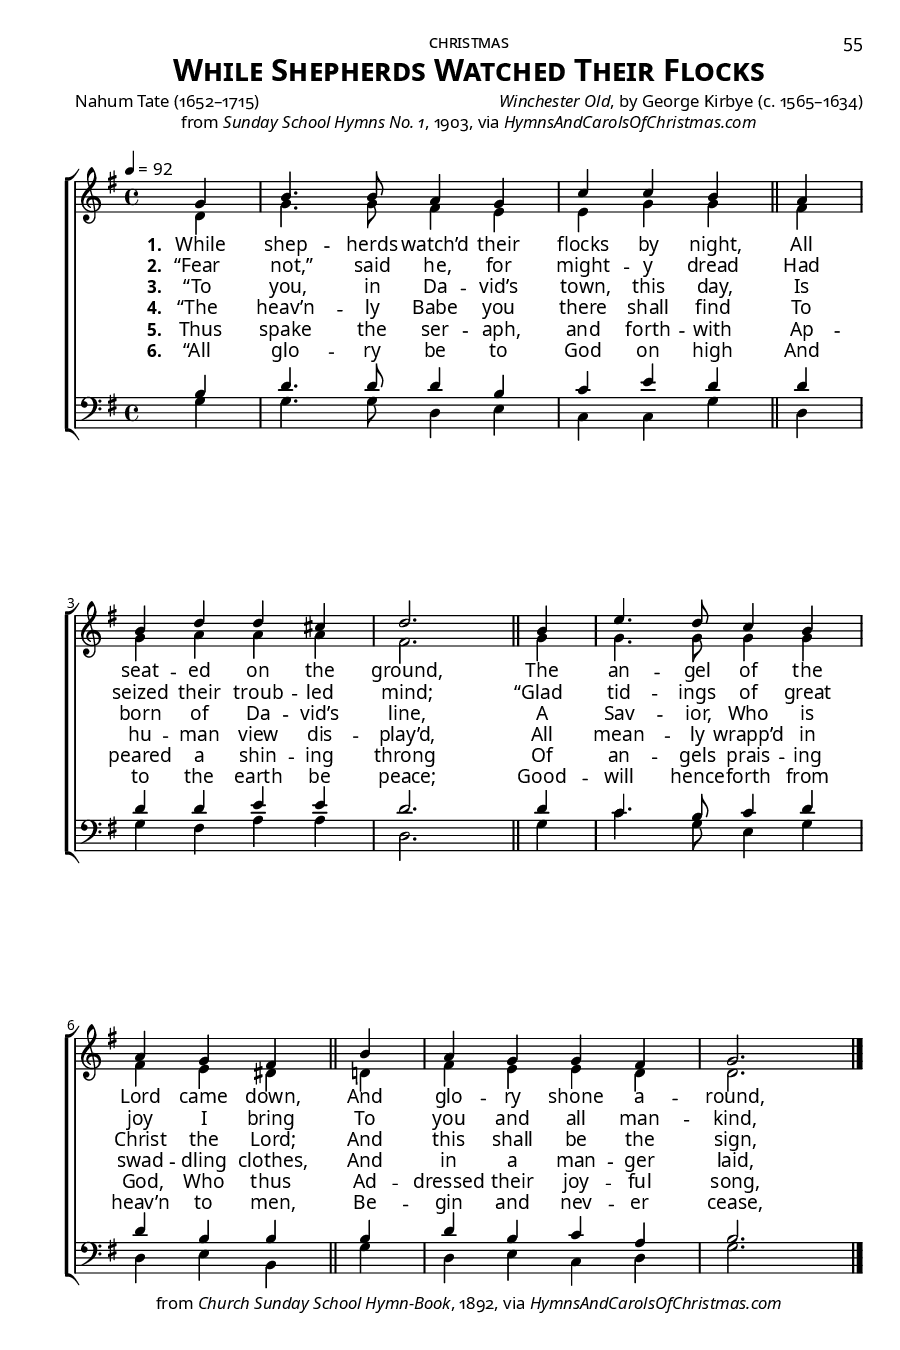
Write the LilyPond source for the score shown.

\version "2.14.2"
\include "util.ly"
\header {
    title = \markup{\override #'(font-name . "Garamond Premier Pro Semibold"){ \abs-fontsize #15 \smallCapsOldStyle"While Shepherds Watched Their Flocks"}}
    poet = \markup\oldStyleNum"Nahum Tate (1652–1715)"
    composer = \markup\concat{\italic"Winchester Old" \oldStyleNum", by George Kirbye (c. 1565–1634)"}
  }\paper {
  print-all-headers = ##f
  paper-height = 9\in
  paper-width = 6\in
  indent = 0\in
  %system-system-spacing = #'((basic-distance . 10) (padding . 0))
  system-system-spacing =
    #'((basic-distance . 35)
       (minimum-distance . 0)
       (padding . -2)
       (stretchability . 200))
  markup-system-spacing =
    #'((basic-distance . 0)
       (minimum-distance . 0)
       (padding . 0.5)
       (stretchability . 0))
  system-markup-spacing =
    #'((basic-distance . 0)
       (minimum-distance . 0)
       (padding . 0.5)
       (stretchability . 0))
  
  ragged-last-bottom = ##t
  ragged-bottom = ##f
  two-sided = ##t
  inner-margin = 0.5\in
  outer-margin = 0.25\in
  top-margin = 0.25\in
  bottom-margin = 0.25\in
  first-page-number = #055
  print-first-page-number = ##t
  headerLine = \markup{\override #'(font-name . "Garamond Premier Pro") \smallCapsOldStyle"christmas"}
  oddHeaderMarkup = \markup\fill-line{
     \override #'(font-name . "Garamond Premier Pro")\abs-fontsize #8.5
     \combine 
        \fill-line{"" \if \should-print-page-number
        \oldStylePageNum""
        }
        \fill-line{\headerLine}
  }
  evenHeaderMarkup = \markup {
     \override #'(font-name . "Garamond Premier Pro")\abs-fontsize #8.5
     \combine
        \if \should-print-page-number
        \oldStylePageNum""
        \fill-line{\headerLine}
  }
}
#(set-global-staff-size 14.6) \paper{ #(define fonts (make-pango-font-tree "GoudyOlSt BT" "Garamond Premier Pro" "Garamond Premier Pro" (/ 14.6 20))) }

\markup \fill-line \center-align { \concat { "from " \italic\oldStyleNum "Sunday School Hymns No. 1" \oldStyleNum", 1903, via " \italic"HymnsAndCarolsOfChristmas.com"}}
\markup\vspace#0.5














\header {
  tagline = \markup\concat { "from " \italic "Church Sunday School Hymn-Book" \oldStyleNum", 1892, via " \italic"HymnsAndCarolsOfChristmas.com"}
}
global = {
  \key g \major
  \time 4/4
  \autoBeamOff
  \override DynamicLineSpanner #'staff-padding = #0.0
  \override DynamicLineSpanner #'Y-extent = #'(-1 . 1)
}

sopMusic = \relative c' {
  \tempo 4 = 92
  \partial 4 g'4 |
  b4. b8 a4 g |
  c c b \bar"||"
  a |
  b d d cis |
  d2. \bar "||"
  
  b4 e4. d8 c4 b |
  a g fis \bar"||"
  b |
  a g g fis |
  g2. \bar"|."
}
sopWords = \lyricmode {
  
}

altoMusic = \relative c' {
  d4 |
  g4. g8 fis4 e |
  e g g |
  fis |
  g a a a |
  fis2. |
  
  g4 |
  g4. g8 g4 g |
  fis e dis |
  d |
  fis e e d |
  d2. \bar "|."
}
altoWords = \lyricmode {
  \dropLyricsXI
  \set stanza = #"1. "
  While shep -- herds watch’d their flocks by night,
    All seat -- ed on the ground,
  The an -- gel of the Lord came down,
    And glo -- ry shone a -- round,
    And glo -- ry shone a -- round.
}
altoWordsII = \lyricmode {
  \dropLyricsXI
  \set stanza = #"2. "
  “Fear not,” said he, for might -- y dread
    Had seized their troub -- led mind;
  “Glad tid -- ings of great joy I bring
    To you and all man -- kind,
    To you and all man -- kind.
}
altoWordsIII = \lyricmode {
  \dropLyricsXI
  \set stanza = #"3. "
  “To you, in Da -- vid’s town, this day,
    Is born of Da -- vid’s line,
  A Sav -- ior, Who is Christ the Lord;
    And this shall be the sign,
    And this shall be the sign:
}
altoWordsIV = \lyricmode {
  \dropLyricsXI
  \set stanza = #"4. "
  “The heav’n -- ly Babe you there shall find
    To hu -- man view dis -- play’d,
  All mean -- ly wrapp’d in swad -- dling clothes,
    And in a man -- ger laid,
    And in a man -- ger laid.”
}

altoWordsV = \lyricmode {
  \dropLyricsXI
  \set stanza = #"5. "
  Thus spake the ser -- aph, and forth -- with
    Ap -- peared a shin -- ing throng
  Of an -- gels prais -- ing God, Who thus
    Ad -- dressed their joy -- ful song,
    Ad -- dressed their joy -- ful song:
}

altoWordsVI = \lyricmode {
  \dropLyricsXI
  \set stanza = #"6. "
  “All glo -- ry be to God on high
    And to the earth be peace;
  Good -- will hence -- forth from heav’n to men,
    Be -- gin and nev -- er cease,
    Be -- gin and nev -- er cease.”
}

tenorMusic = \relative c' {
  b4 |
  d4. d8 d4 |
  b |
  c e d |
  d |
  d d e e |
  d2. |
  
  d4 |
  c4. b8 c4 d |
  d b b |
  b |
  d b c a |
  b2. \bar "|."
}
tenorWords = \lyricmode {

}

bassMusic = \relative c {
  g'4 |
  g4. g8 d4 e |
  c c g' |
  d |
  g fis a a |
  d,2. |
  
  g4 |
  c4. g8 e4 g |
  d e b |
  g' |
  d e c d |
  g2. \bar "|."
}
bassWords = \lyricmode {

}

\score {
  <<
   \new ChoirStaff <<
%    \new Lyrics = sopranos \with { \override VerticalAxisGroup #'nonstaff-relatedstaff-spacing = #'((basic-distance . 1)) }
    \new Staff = women <<
      \new Voice = "sopranos" { \voiceOne << \global \sopMusic >> }
      \new Voice = "altos" { \voiceTwo << \global \altoMusic >> }
    >>
    \new Lyrics \with { alignAboveContext = #"women" \override VerticalAxisGroup #'nonstaff-relatedstaff-spacing = #'((basic-distance . 1))} \lyricsto "sopranos" \sopWords
    \new Lyrics = "altosVI"  \with { alignBelowContext = #"women" } \lyricsto "sopranos" \altoWordsVI
    \new Lyrics = "altosV"  \with { alignBelowContext = #"women" } \lyricsto "sopranos" \altoWordsV
    \new Lyrics = "altosIV"  \with { alignBelowContext = #"women" } \lyricsto "sopranos" \altoWordsIV
    \new Lyrics = "altosIII"  \with { alignBelowContext = #"women" } \lyricsto "sopranos" \altoWordsIII
    \new Lyrics = "altosII"  \with { alignBelowContext = #"women" } \lyricsto "sopranos" \altoWordsII
    \new Lyrics = "altos"  \with { alignBelowContext = #"women" \override VerticalAxisGroup #'nonstaff-relatedstaff-spacing = #'((padding . -0.9)) } \lyricsto "sopranos" \altoWords
   \new Staff = men <<
      \clef bass
      \new Voice = "tenors" { \voiceOne << \global \tenorMusic >> }
      \new Voice = "basses" { \voiceTwo << \global \bassMusic >> }
    >>
    \new Lyrics \with { alignAboveContext = #"men" \override VerticalAxisGroup #'nonstaff-relatedstaff-spacing = #'((basic-distance . 1)) } \lyricsto "tenors" \tenorWords
    \new Lyrics \with { alignBelowContext = #"men" \override VerticalAxisGroup #'nonstaff-relatedstaff-spacing = #'((basic-distance . 1)) } \lyricsto "basses" \bassWords
  >>
%    \new PianoStaff << \new Staff { \new Voice { \pianoRH } } \new Staff { \clef "bass" \pianoLH } >>
  >>
  \layout {
    %#(layout-set-staff-size 15)
    #(define fonts (make-pango-font-tree "GoudyOlSt BT" "Garamond Premier Pro" "Garamond Premier Pro" (/ 15 20)))
    \context {
      \Score
      %\override SpacingSpanner #'base-shortest-duration = #(ly:make-moment 1 8)
      %\override SpacingSpanner #'common-shortest-duration = #(ly:make-moment 1 4)
    }
    \context {
      % Remove all empty staves
      % \Staff \RemoveEmptyStaves \override VerticalAxisGroup #'remove-first = ##t
    }
    \context {
      \Lyrics
      \override LyricText #'X-offset = #center-on-word
    }
  }
  
  \midi {
    \tempo 4 = 92
    \set Staff.midiInstrument = "piccolo"
  
    \context {
      \Voice
      \remove "Dynamic_performer"
    }
  }
}
